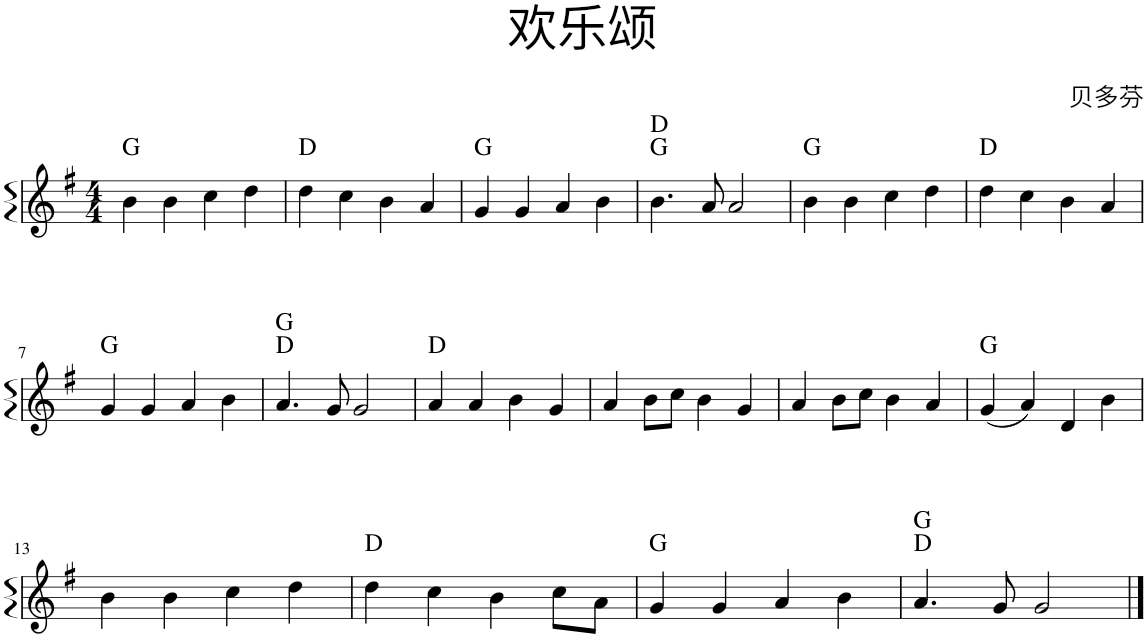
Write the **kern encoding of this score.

**kern	**harte
*part1	*part1
*staff1	*
*I"Organ	*
*clefG2	*
*k[f#]	*
*M4/4	*
=1	=1
4b\	G:maj
4b\	.
4cc\	.
4dd\	.
=2	=2
4dd\	D:maj
4cc\	.
4b\	.
4a/	.
=3	=3
4g/	G:maj
4g/	.
4a/	.
4b\	.
=4	=4
4.b\	G:maj D:maj
8a/	.
2a/	.
=5	=5
4b\	G:maj
4b\	.
4cc\	.
4dd\	.
=6	=6
4dd\	D:maj
4cc\	.
4b\	.
4a/	.
!!LO:LB:g=z
=7	=7
4g/	G:maj
4g/	.
4a/	.
4b\	.
=8	=8
4.a/	D:maj G:maj
8g/	.
2g/	.
=9	=9
4a/	D:maj
4a/	.
4b\	.
4g/	.
=10	=10
4a/	.
8b\L	.
8cc\J	.
4b\	.
4g/	.
=11	=11
4a/	.
8b\L	.
8cc\J	.
4b\	.
4a/	.
=12	=12
(4g/	G:maj
4a/)	.
4d/	.
4b\	.
!!LO:LB:g=z
=13	=13
4b\	.
4b\	.
4cc\	.
4dd\	.
=14	=14
4dd\	D:maj
4cc\	.
4b\	.
8cc\L	.
8a\J	.
=15	=15
4g/	G:maj
4g/	.
4a/	.
4b\	.
=16	=16
4.a/	D:maj G:maj
8g/	.
2g/	.
==	==
*-	*-
